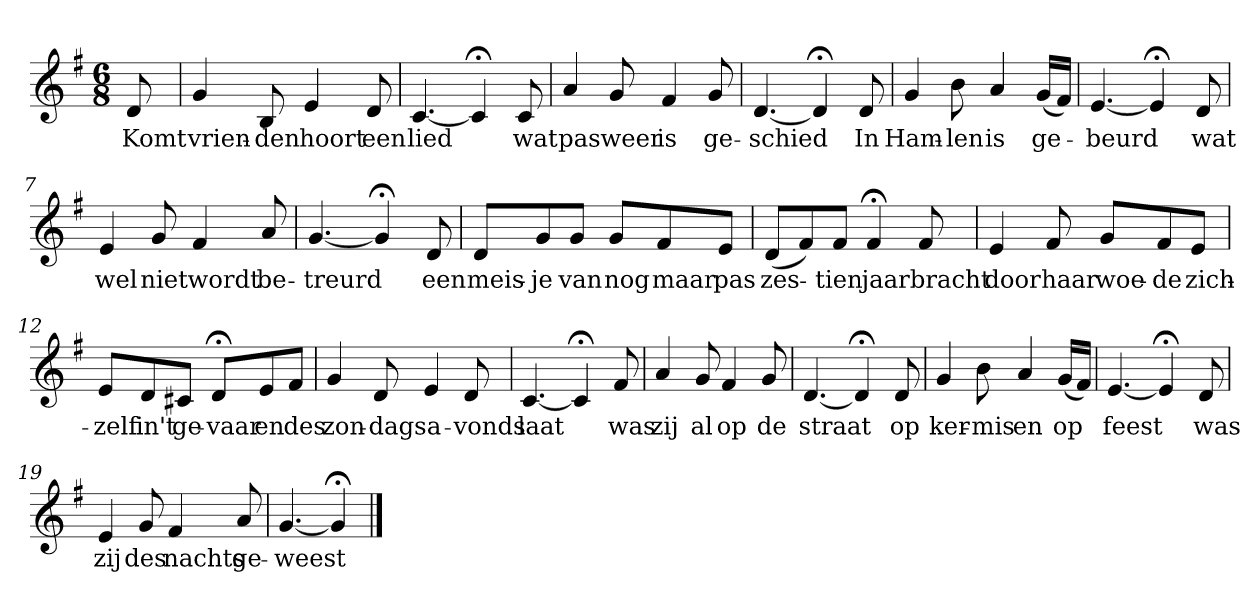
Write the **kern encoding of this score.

**kern	**text
*part1	*part1
*staff1	*staff1
*k[f#]	*
*G:	*
*M6/8	*
*MM120	*
=	=
8d	Komt
=1	=1
4g	vrien-
8B	-den
4e	hoort
8d	een
=2	=2
[4.c	lied
4c;<]	.
8c	wat
=3	=3
4a	pas
8g	weer
4f#	is
8g	ge-
=4	=4
[4.d	-schied
4d;<]	.
8d	In
=5	=5
4g	Ham-
8b	-len
4a	is
(16gLL	ge-
16f#JJ)	.
=6	=6
[4.e	-beurd
4e;<]	.
8d	wat
=7	=7
4e	wel
8g	niet
4f#	wordt
8a	be-
=8	=8
[4.g	-treurd
4g;<]	.
8d	een
=9	=9
8dL	meis-
8g	-je
8gJ	van
8gL	nog
8f#	maar
8eJ	pas
=10	=10
(8dL	zes-
8f#)	.
8f#J	-tien
4f#;<	jaar
8f#	bracht
=11	=11
4e	door
8f#	haar
8gL	woe-
8f#	-de
8eJ	zich-
=12	=12
8eL	-zelf
8d	in't
8c#XJ	ge-
8d;<L	-vaar
8e	en
8f#J	des
=13	=13
4g	zon-
8d	-dags
4e	a-
8d	-vonds
=14	=14
[4.c	laat
4c;<]	.
8f#	was
=15	=15
4a	zij
8g	al
4f#	op
8g	de
=16	=16
[4.d	straat
4d;<]	.
8d	op
=17	=17
4g	ker-
8b	-mis
4a	en
(16gLL	op
16f#JJ)	.
=18	=18
[4.e	feest
4e;<]	.
8d	was
=19	=19
4e	zij
8g	des
4f#	nachts
8a	ge-
=20	=20
[4.g	-weest
4g;<]	.
==	==
*-	*-
